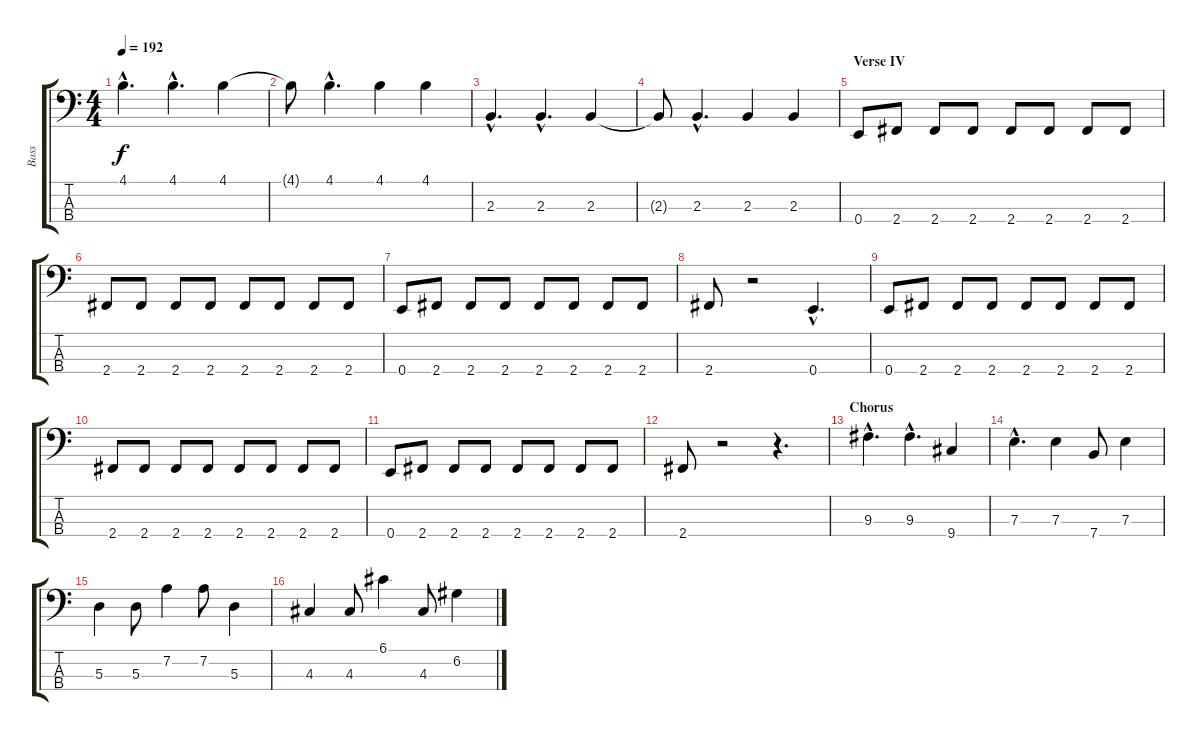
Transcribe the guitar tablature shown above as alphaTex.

\track ("Bass" "Bass") {instrument fretlessbass}
\staff {score tabs}
\tuning (G2 D2 A1 E1) {hide}
\ts (4 4)
\tempo 192
\clef f4
\ks c
4.1{hac}.4{d dy f} 4.1{hac}.4{d} 4.1.4 |
4.1{t}.8 4.1{hac}.4{d} 4.1.4 4.1.4 |
2.3{hac}.4{d} 2.3{hac}.4{d} 2.3.4 |
2.3{t}.8 2.3{hac}.4{d} 2.3.4 2.3.4 |
\section ("" "Verse IV")
0.4.8 2.4.8 2.4.8 2.4.8 2.4.8 2.4.8 2.4.8 2.4.8 |
2.4.8 2.4.8 2.4.8 2.4.8 2.4.8 2.4.8 2.4.8 2.4.8 |
0.4.8 2.4.8 2.4.8 2.4.8 2.4.8 2.4.8 2.4.8 2.4.8 |
2.4.8 r.2 0.4{hac}.4{d} |
0.4.8 2.4.8 2.4.8 2.4.8 2.4.8 2.4.8 2.4.8 2.4.8 |
2.4.8 2.4.8 2.4.8 2.4.8 2.4.8 2.4.8 2.4.8 2.4.8 |
0.4.8 2.4.8 2.4.8 2.4.8 2.4.8 2.4.8 2.4.8 2.4.8 |
2.4.8 r.2 r.4{d} |
\section ("" "Chorus")
9.3{hac}.4{d} 9.3{hac}.4{d} 9.4.4 |
7.3{hac}.4{d} 7.3.4 7.4.8 7.3.4 |
5.3.4 5.3.8 7.2.4 7.2.8 5.3.4 |
4.3.4 4.3.8 6.1.4 4.3.8 6.2.4
